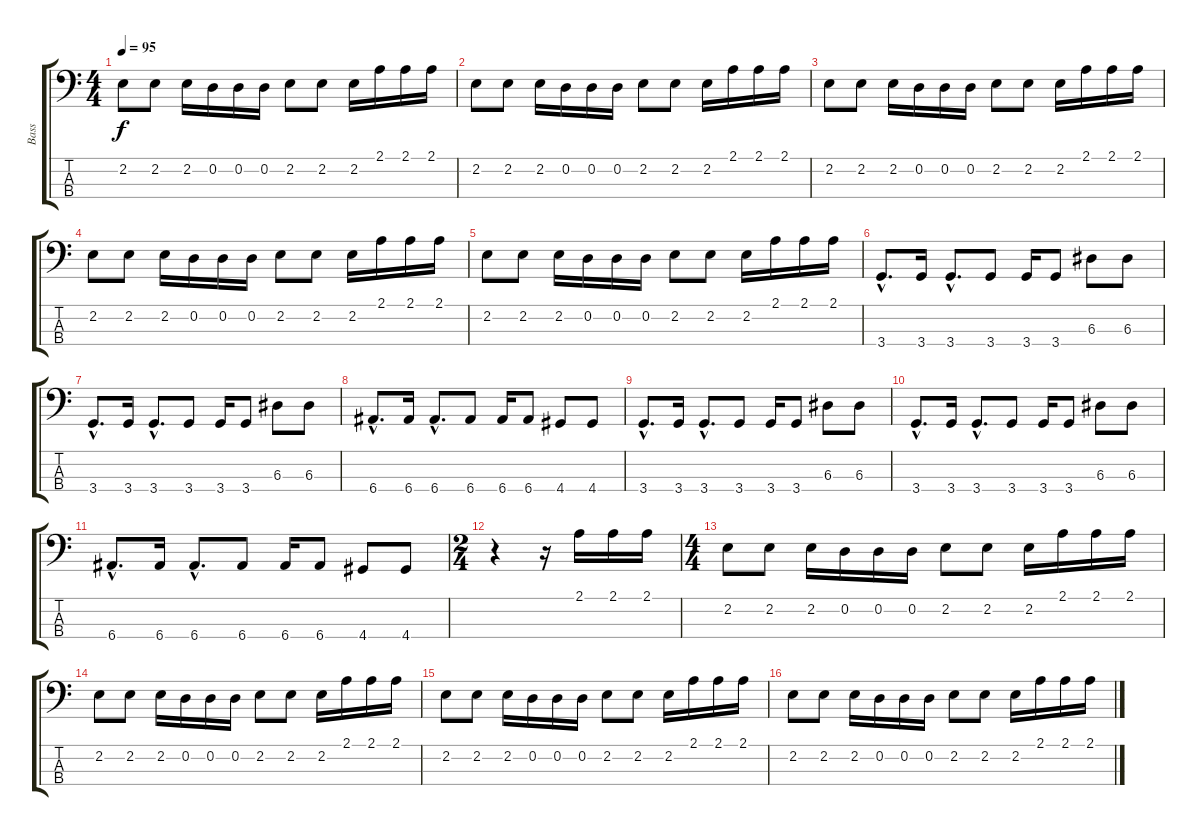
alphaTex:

\track ("Bass" "Bass") {instrument electricbassfinger}
\staff {score tabs}
\tuning (G2 D2 A1 E1) {hide}
\ts (4 4)
\tempo 95
\clef f4
\ks c
2.2.8{dy f} 2.2.8 2.2.16 0.2.16 0.2.16 0.2.16 2.2.8 2.2.8 2.2.16 2.1.16 2.1.16 2.1.16 |
2.2.8 2.2.8 2.2.16 0.2.16 0.2.16 0.2.16 2.2.8 2.2.8 2.2.16 2.1.16 2.1.16 2.1.16 |
2.2.8 2.2.8 2.2.16 0.2.16 0.2.16 0.2.16 2.2.8 2.2.8 2.2.16 2.1.16 2.1.16 2.1.16 |
2.2.8 2.2.8 2.2.16 0.2.16 0.2.16 0.2.16 2.2.8 2.2.8 2.2.16 2.1.16 2.1.16 2.1.16 |
2.2.8 2.2.8 2.2.16 0.2.16 0.2.16 0.2.16 2.2.8 2.2.8 2.2.16 2.1.16 2.1.16 2.1.16 |
3.4{hac}.8{d} 3.4.16 3.4{hac}.8{d} 3.4.8 3.4.16 3.4.8 6.3.8 6.3.8 |
3.4{hac}.8{d} 3.4.16 3.4{hac}.8{d} 3.4.8 3.4.16 3.4.8 6.3.8 6.3.8 |
6.4{hac}.8{d} 6.4.16 6.4{hac}.8{d} 6.4.8 6.4.16 6.4.8 4.4.8 4.4.8 |
3.4{hac}.8{d} 3.4.16 3.4{hac}.8{d} 3.4.8 3.4.16 3.4.8 6.3.8 6.3.8 |
3.4{hac}.8{d} 3.4.16 3.4{hac}.8{d} 3.4.8 3.4.16 3.4.8 6.3.8 6.3.8 |
6.4{hac}.8{d} 6.4.16 6.4{hac}.8{d} 6.4.8 6.4.16 6.4.8 4.4.8 4.4.8 |
\ts (2 4)
r.4 r.16 2.1.16 2.1.16 2.1.16 |
\ts (4 4)
2.2.8 2.2.8 2.2.16 0.2.16 0.2.16 0.2.16 2.2.8 2.2.8 2.2.16 2.1.16 2.1.16 2.1.16 |
2.2.8 2.2.8 2.2.16 0.2.16 0.2.16 0.2.16 2.2.8 2.2.8 2.2.16 2.1.16 2.1.16 2.1.16 |
2.2.8 2.2.8 2.2.16 0.2.16 0.2.16 0.2.16 2.2.8 2.2.8 2.2.16 2.1.16 2.1.16 2.1.16 |
2.2.8 2.2.8 2.2.16 0.2.16 0.2.16 0.2.16 2.2.8 2.2.8 2.2.16 2.1.16 2.1.16 2.1.16
